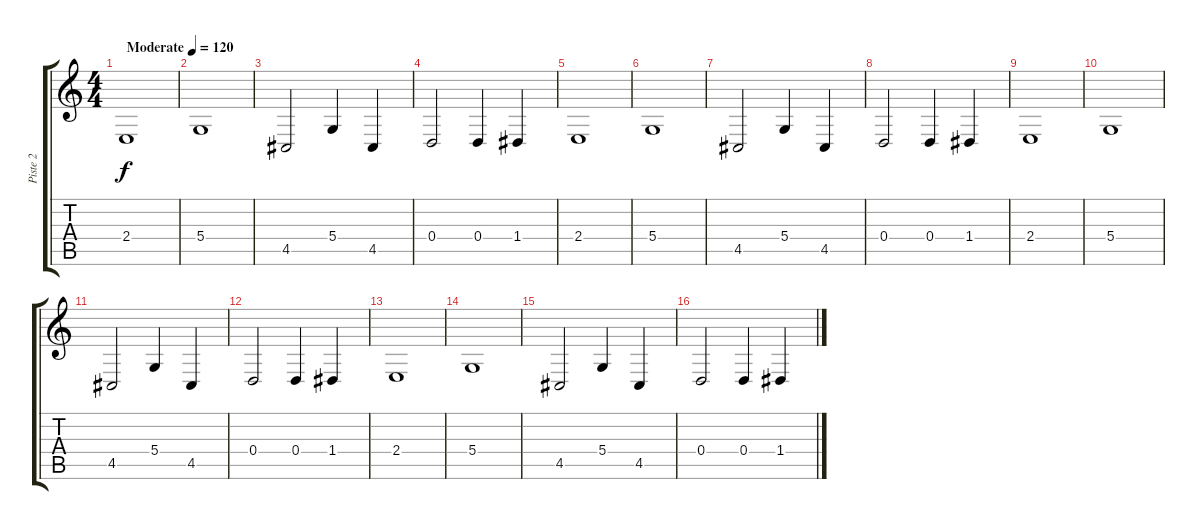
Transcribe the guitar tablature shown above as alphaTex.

\track ("Piste 2" "Piste 2") {instrument pad4choir}
\staff {score tabs}
\tuning (E4 B3 G3 D3 A2 E2) {hide}
\ts (4 4)
\tempo (120 "Moderate")
\clef g2
\ks c
2.4.1{dy f instrument pad4choir} |
5.4.1 |
4.5.2 5.4.4 4.5.4 |
0.4.2 0.4.4 1.4.4 |
2.4.1 |
5.4.1 |
4.5.2 5.4.4 4.5.4 |
0.4.2 0.4.4 1.4.4 |
2.4.1 |
5.4.1 |
4.5.2 5.4.4 4.5.4 |
0.4.2 0.4.4 1.4.4 |
2.4.1 |
5.4.1 |
4.5.2 5.4.4 4.5.4 |
0.4.2 0.4.4 1.4.4
